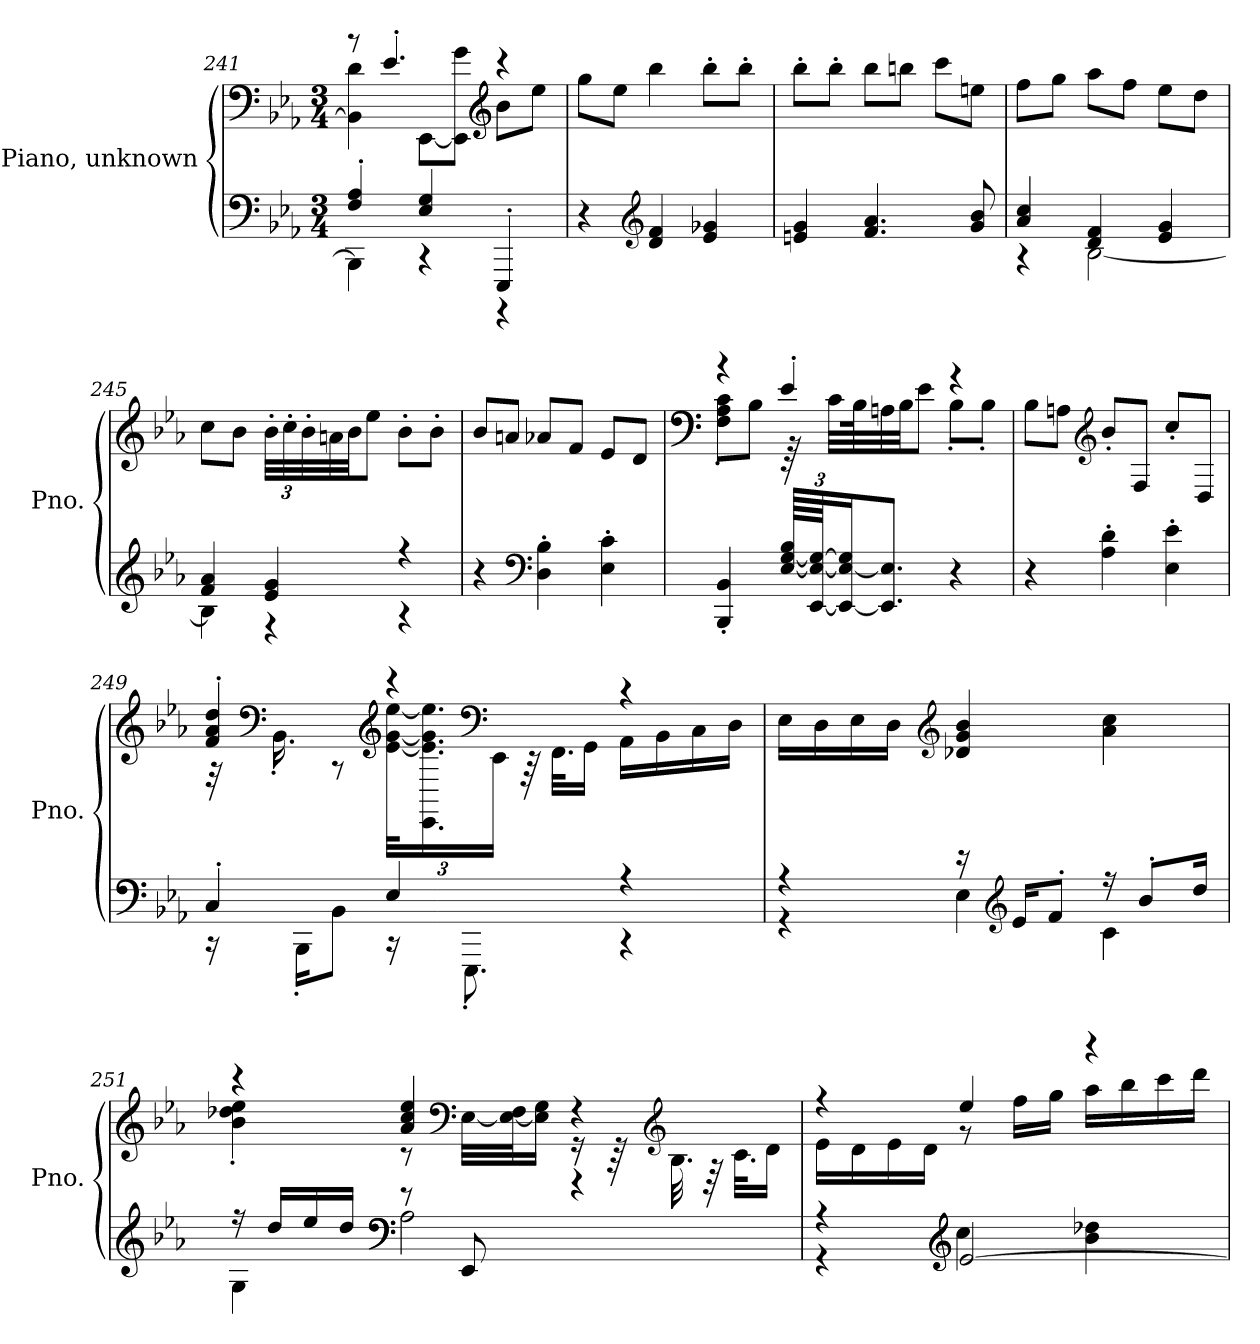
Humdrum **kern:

**kern	**kern
*part1	*part1
*staff2	*staff1
*I"Piano, unknown	*
*I'Pno.	*
*clefF4	*clefF4
*k[b-e-a-]	*k[b-e-a-]
*M3/4	*M3/4
=241	=241
*^	*^
4F/' 4A-/'	4BBB-\]	8r	4BB-\] 4d\
.	.	4.e-'/	.
4E-/ 4G/	4r	.	[8EE-\L
.	.	.	8EE-\] 8g\J
*	*	*clefG2	*
4EEE-'/	4r	4r	8b-\L
.	.	.	8ee-\J
*v	*v	*	*
*	*v	*v
=242	=242
4r	8gg\L
.	8ee-\J
*clefG2	*
4d/ 4f/	4bb-\
4e-/ 4g-X/	8bb-'\L
.	8bb-'\J
=243	=243
4en/ 4g/	8bb-'\L
.	8bb-'\J
4.f/ 4.a-/	8bb-\L
.	8bbn\J
.	8ccc\L
8g/ 8b-/	8een\J
=244	=244
*^	*
4a-/ 4cc/	4r	8ff\L
.	.	8gg\J
4d/ 4f/	[2B-\	8aa-\L
.	.	8ff\J
4e-/ 4g/	.	8ee-\L
.	.	8dd\J
!!LO:LB:g=z
=245	=245	=245
4f/ 4a-/	4B-\]	8cc\L
.	.	8b-\J
*	*	*Xbrackettup
4e-/ 4g/	4r	48b-'\LLL
.	.	48cc'\
.	.	48b-'\
.	.	32an\
.	.	32b-\JJ
.	.	8ee-\J
4r	4r	8b-'\L
.	.	8b-'\J
*v	*v	*
=246	=246
4r	8b-/L
.	8an/J
*clefF4	*
4D\' 4B-\'	8a-X/L
.	8f/J
4E-\' 4c\'	8e-/L
.	8d/J
=247	=247
*	*clefF4
*	*^
4BBB-/' 4BB-/'	4r	8F\' 8A-\' 8c\'L
.	.	8B-\J
*Xbrackettup	*	*
[96E-/ [96G/ 96B-/LLLL	4e-'/	64r
[96EE-/ 96E-/_ 96G/_JJ	.	.
.	.	32c\LLL
24EE-/_ 24E-/_ 24G/]J	.	.
.	.	64B-\K
8.EE-/] 8.E-/]J	.	32An\
.	.	32B-\JJ
.	.	8e-\J
4r	4r	8B-'\L
.	.	8B-'\J
*	*v	*v
=248	=248
4r	8B-\L
.	8An\J
*	*clefG2
4A-\' 4d\'	8b-'/L
.	8F/J
4E-\' 4e-\'	8cc'/L
.	8D/J
!!LO:LB:g=z
=249	=249
*^	*^
4C'/	16r	4f/' 4a-/' 4dd/'	32r
*	*	*clefF4	*
.	.	.	16.BB-'\
.	16BBB-'\KL	.	.
.	8BB-\J	.	8r
*	*	*clefG2	*
4E-/	16r	4r	[48e-\ [48g\ [48ee-\KLL
.	.	.	24.EE-\ 24.e-\] 24.g\] 24.ee-\]
.	8.EEE-'\	.	.
*	*	*clefF4	*
.	.	.	24EE-\JJ
.	.	.	64r
.	.	.	32.FF\KLL
.	.	.	16GG\JJ
4r	4r	4r	16AA-\LL
.	.	.	16BB-\
.	.	.	16C\
.	.	.	16D\JJ
*	*	*v	*v
=250	=250	=250
4r	4r	16E-\LL
.	.	16D\
.	.	16E-\
.	.	16D\JJ
*	*	*clefG2
16r	4E-\	4d-X/ 4g/ 4b-/
*clefG2	*	*
16e-/KL	.	.
8f'/J	.	.
16r	4c\	4a-\ 4cc\
8b-'/L	.	.
16dd/Jk	.	.
!!LO:LB:g=z
=251	=251	=251
*	*	*^
16r	4G\	4r	4b-\' 4dd-X\' 4ee-\'
16dd/LL	.	.	.
16ee-/	.	.	.
16dd/JJ	.	.	.
*clefF4	*	*	*
8r	2A-\	4a-/ 4cc/ 4ee-/	8r
*	*	*clefF4	*
8EE-/	.	.	[32E-\LLL
.	.	.	32E-\_ 32F\J
.	.	.	16E-\] 16G\JJ
4r	.	4r	16r
.	.	.	64r
*	*	*clefG2	*
.	.	.	32.B-\
.	.	.	64r
.	.	.	32.c\KLL
.	.	.	16d\JJ
=252	=252	=252	=252
4r	4r	4r	16e-\LL
.	.	.	16d\
.	.	.	16e-\
.	.	.	16d\JJ
*clefG2	*	*	*
[2e-/	4cc\	4ee-/	8r
.	.	.	16ff\LL
.	.	.	16gg\JJ
.	4b-\ 4dd-X\	4r	16aa-\LL
.	.	.	16bb-\
.	.	.	16ccc\
.	.	.	16ddd\JJ
*v	*v	*	*
*	*v	*v
=	=
*-	*-
